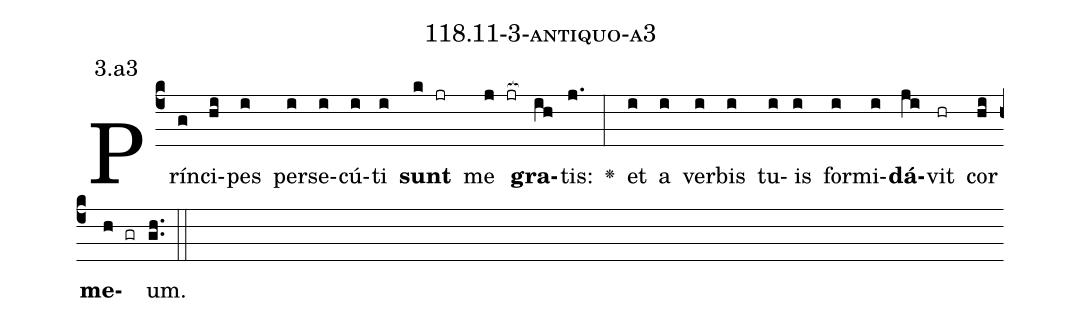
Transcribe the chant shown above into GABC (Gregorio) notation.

name: 118.11-3-antiquo-a3;
annotation: 3.a3;
%%
(c4)Prín(g)ci(hi)pes(i) per(i)se(i)cú(i)ti(i) <b>sunt</b>(k jr) me(j jr[ocb:1{]) <b>gra</b>(ih[ocb:0}])tis:(j.) <v>\greheightstar</v>(:) et(i) a(i) ver(i)bis(i) tu(i)is(i) for(i)mi(i)<b>dá</b>(ji)vit(hr) cor(hi) <b>me</b>(h gr)um.(gh..) (::)


%E(i) u(i) o(ji) u(hi) a(h) e.(gh..) (::)
